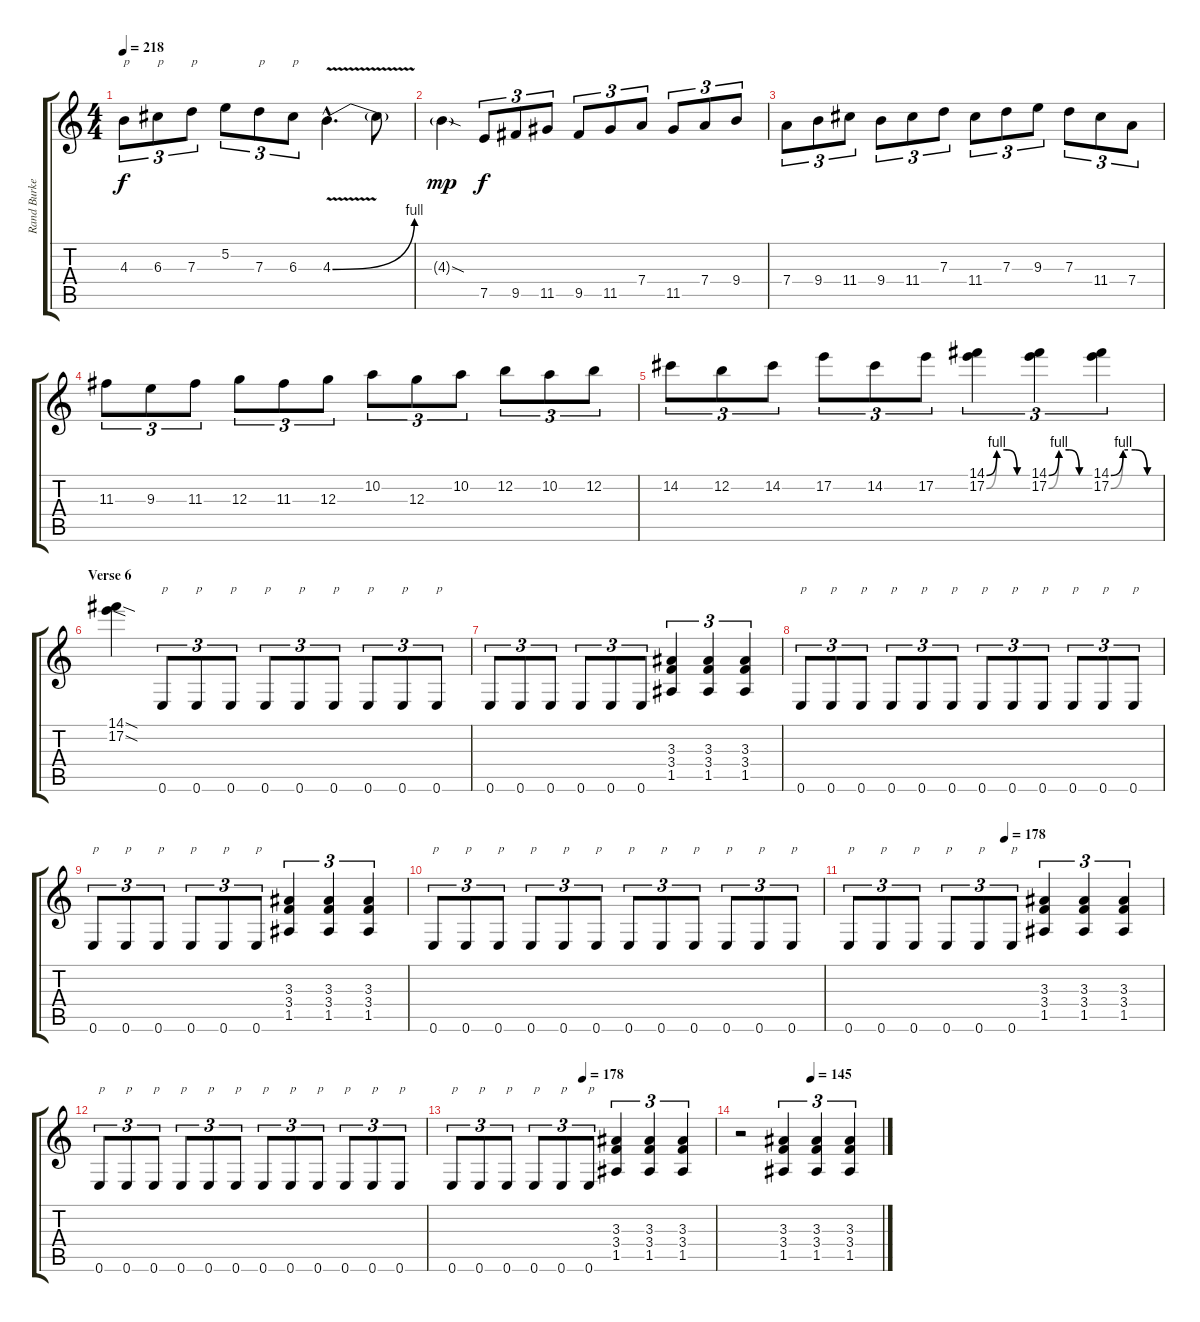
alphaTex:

\track ("Rand Burkey" "Rand Burke") {instrument distortionguitar}
\staff {score tabs}
\tuning (E4 B3 G3 D3 A2 E2) {hide}
\ts (4 4)
\tempo 218
\clef g2
\ks c
4.3.8{tu (3 2) txt "p" dy f} 6.3.8{tu (3 2) txt "p"} 7.3.8{tu (3 2) txt "p"} 5.2.8{tu (3 2)} 7.3.8{tu (3 2) txt "p"} 6.3.8{tu (3 2) txt "p"} 4.3{be (bend 0 0 60 4) v hac}.4{d} 4.3{t}.8 |
4.3{sod g}.4{dy mp} 7.5.8{tu (3 2) dy f} 9.5.8{tu (3 2)} 11.5.8{tu (3 2)} 9.5.8{tu (3 2)} 11.5.8{tu (3 2)} 7.4.8{tu (3 2)} 11.5.8{tu (3 2)} 7.4.8{tu (3 2)} 9.4.8{tu (3 2)} |
7.4.8{tu (3 2)} 9.4.8{tu (3 2)} 11.4.8{tu (3 2)} 9.4.8{tu (3 2)} 11.4.8{tu (3 2)} 7.3.8{tu (3 2)} 11.4.8{tu (3 2)} 7.3.8{tu (3 2)} 9.3.8{tu (3 2)} 7.3.8{tu (3 2)} 11.4.8{tu (3 2)} 7.4.8{tu (3 2)} |
11.3.8{tu (3 2)} 9.3.8{tu (3 2)} 11.3.8{tu (3 2)} 12.3.8{tu (3 2)} 11.3.8{tu (3 2)} 12.3.8{tu (3 2)} 10.2.8{tu (3 2)} 12.3.8{tu (3 2)} 10.2.8{tu (3 2)} 12.2.8{tu (3 2)} 10.2.8{tu (3 2)} 12.2.8{tu (3 2)} |
14.2.8{tu (3 2)} 12.2.8{tu (3 2)} 14.2.8{tu (3 2)} 17.2.8{tu (3 2)} 14.2.8{tu (3 2)} 17.2.8{tu (3 2)} (14.1{be (custom 0 0 15 4 30 4 45 0 60 0)} 17.2{be (custom 0 0 15 4 30 4 45 0 60 0)}).4{tu (3 2)} (14.1{be (custom 0 0 15 4 30 4 45 0 60 0)} 17.2{be (custom 0 0 15 4 30 4 45 0 60 0)}).4{tu (3 2)} (14.1{be (custom 0 0 15 4 30 4 45 0 60 0)} 17.2{be (custom 0 0 15 4 30 4 45 0 60 0)}).4{tu (3 2)} |
\section ("" "Verse 6")
(14.1{sod} 17.2{sod}).4 0.6.8{tu (3 2) txt "p" volume 12 instrument distortionguitar} 0.6.8{tu (3 2) txt "p"} 0.6.8{tu (3 2) txt "p"} 0.6.8{tu (3 2) txt "p"} 0.6.8{tu (3 2) txt "p"} 0.6.8{tu (3 2) txt "p"} 0.6.8{tu (3 2) txt "p"} 0.6.8{tu (3 2) txt "p"} 0.6.8{tu (3 2) txt "p"} |
0.6.8{tu (3 2)} 0.6.8{tu (3 2)} 0.6.8{tu (3 2)} 0.6.8{tu (3 2)} 0.6.8{tu (3 2)} 0.6.8{tu (3 2)} (3.3 3.4 1.5).4{tu (3 2)} (3.3 3.4 1.5).4{tu (3 2)} (3.3 3.4 1.5).4{tu (3 2)} |
0.6.8{tu (3 2) txt "p"} 0.6.8{tu (3 2) txt "p"} 0.6.8{tu (3 2) txt "p"} 0.6.8{tu (3 2) txt "p"} 0.6.8{tu (3 2) txt "p"} 0.6.8{tu (3 2) txt "p"} 0.6.8{tu (3 2) txt "p"} 0.6.8{tu (3 2) txt "p"} 0.6.8{tu (3 2) txt "p"} 0.6.8{tu (3 2) txt "p"} 0.6.8{tu (3 2) txt "p"} 0.6.8{tu (3 2) txt "p"} |
0.6.8{tu (3 2) txt "p"} 0.6.8{tu (3 2) txt "p"} 0.6.8{tu (3 2) txt "p"} 0.6.8{tu (3 2) txt "p"} 0.6.8{tu (3 2) txt "p"} 0.6.8{tu (3 2) txt "p"} (3.3 3.4 1.5).4{tu (3 2)} (3.3 3.4 1.5).4{tu (3 2)} (3.3 3.4 1.5).4{tu (3 2)} |
0.6.8{tu (3 2) txt "p"} 0.6.8{tu (3 2) txt "p"} 0.6.8{tu (3 2) txt "p"} 0.6.8{tu (3 2) txt "p"} 0.6.8{tu (3 2) txt "p"} 0.6.8{tu (3 2) txt "p"} 0.6.8{tu (3 2) txt "p"} 0.6.8{tu (3 2) txt "p"} 0.6.8{tu (3 2) txt "p"} 0.6.8{tu (3 2) txt "p"} 0.6.8{tu (3 2) txt "p"} 0.6.8{tu (3 2) txt "p"} |
\tempo (178 0.5)
0.6.8{tu (3 2) txt "p"} 0.6.8{tu (3 2) txt "p"} 0.6.8{tu (3 2) txt "p"} 0.6.8{tu (3 2) txt "p"} 0.6.8{tu (3 2) txt "p"} 0.6.8{tu (3 2) txt "p"} (3.3 3.4 1.5).4{tu (3 2)} (3.3 3.4 1.5).4{tu (3 2)} (3.3 3.4 1.5).4{tu (3 2)} |
0.6.8{tu (3 2) txt "p"} 0.6.8{tu (3 2) txt "p"} 0.6.8{tu (3 2) txt "p"} 0.6.8{tu (3 2) txt "p"} 0.6.8{tu (3 2) txt "p"} 0.6.8{tu (3 2) txt "p"} 0.6.8{tu (3 2) txt "p"} 0.6.8{tu (3 2) txt "p"} 0.6.8{tu (3 2) txt "p"} 0.6.8{tu (3 2) txt "p"} 0.6.8{tu (3 2) txt "p"} 0.6.8{tu (3 2) txt "p"} |
\tempo (178 0.5)
0.6.8{tu (3 2) txt "p"} 0.6.8{tu (3 2) txt "p"} 0.6.8{tu (3 2) txt "p"} 0.6.8{tu (3 2) txt "p"} 0.6.8{tu (3 2) txt "p"} 0.6.8{tu (3 2) txt "p"} (3.3 3.4 1.5).4{tu (3 2)} (3.3 3.4 1.5).4{tu (3 2)} (3.3 3.4 1.5).4{tu (3 2)} |
\tempo (145 0.5)
r.2 (3.3 3.4 1.5).4{tu (3 2)} (3.3 3.4 1.5).4{tu (3 2)} (3.3 3.4 1.5).4{tu (3 2)}
